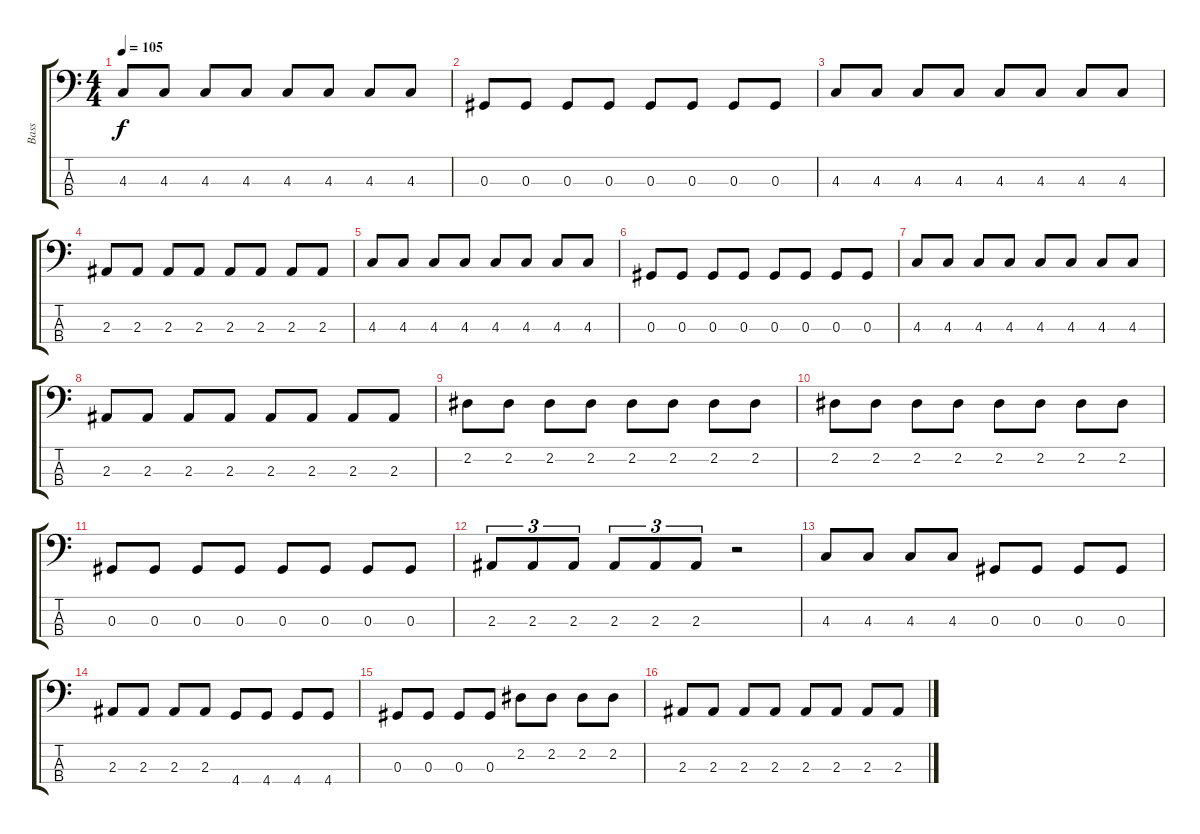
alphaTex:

\track ("Bass" "Bass") {instrument electricbassfinger}
\staff {score tabs}
\tuning (Gb2 Db2 Ab1 Eb1) {hide}
\ts (4 4)
\tempo 105
\clef f4
\ks c
4.3.8{dy f} 4.3.8 4.3.8 4.3.8 4.3.8 4.3.8 4.3.8 4.3.8 |
0.3.8 0.3.8 0.3.8 0.3.8 0.3.8 0.3.8 0.3.8 0.3.8 |
4.3.8 4.3.8 4.3.8 4.3.8 4.3.8 4.3.8 4.3.8 4.3.8 |
2.3.8 2.3.8 2.3.8 2.3.8 2.3.8 2.3.8 2.3.8 2.3.8 |
4.3.8 4.3.8 4.3.8 4.3.8 4.3.8 4.3.8 4.3.8 4.3.8 |
0.3.8 0.3.8 0.3.8 0.3.8 0.3.8 0.3.8 0.3.8 0.3.8 |
4.3.8 4.3.8 4.3.8 4.3.8 4.3.8 4.3.8 4.3.8 4.3.8 |
2.3.8 2.3.8 2.3.8 2.3.8 2.3.8 2.3.8 2.3.8 2.3.8 |
2.2.8 2.2.8 2.2.8 2.2.8 2.2.8 2.2.8 2.2.8 2.2.8 |
2.2.8 2.2.8 2.2.8 2.2.8 2.2.8 2.2.8 2.2.8 2.2.8 |
0.3.8 0.3.8 0.3.8 0.3.8 0.3.8 0.3.8 0.3.8 0.3.8 |
2.3.8{tu (3 2)} 2.3.8{tu (3 2)} 2.3.8{tu (3 2)} 2.3.8{tu (3 2)} 2.3.8{tu (3 2)} 2.3.8{tu (3 2)} r.2 |
4.3.8 4.3.8 4.3.8 4.3.8 0.3.8 0.3.8 0.3.8 0.3.8 |
2.3.8 2.3.8 2.3.8 2.3.8 4.4.8 4.4.8 4.4.8 4.4.8 |
0.3.8 0.3.8 0.3.8 0.3.8 2.2.8 2.2.8 2.2.8 2.2.8 |
2.3.8 2.3.8 2.3.8 2.3.8 2.3.8 2.3.8 2.3.8 2.3.8
